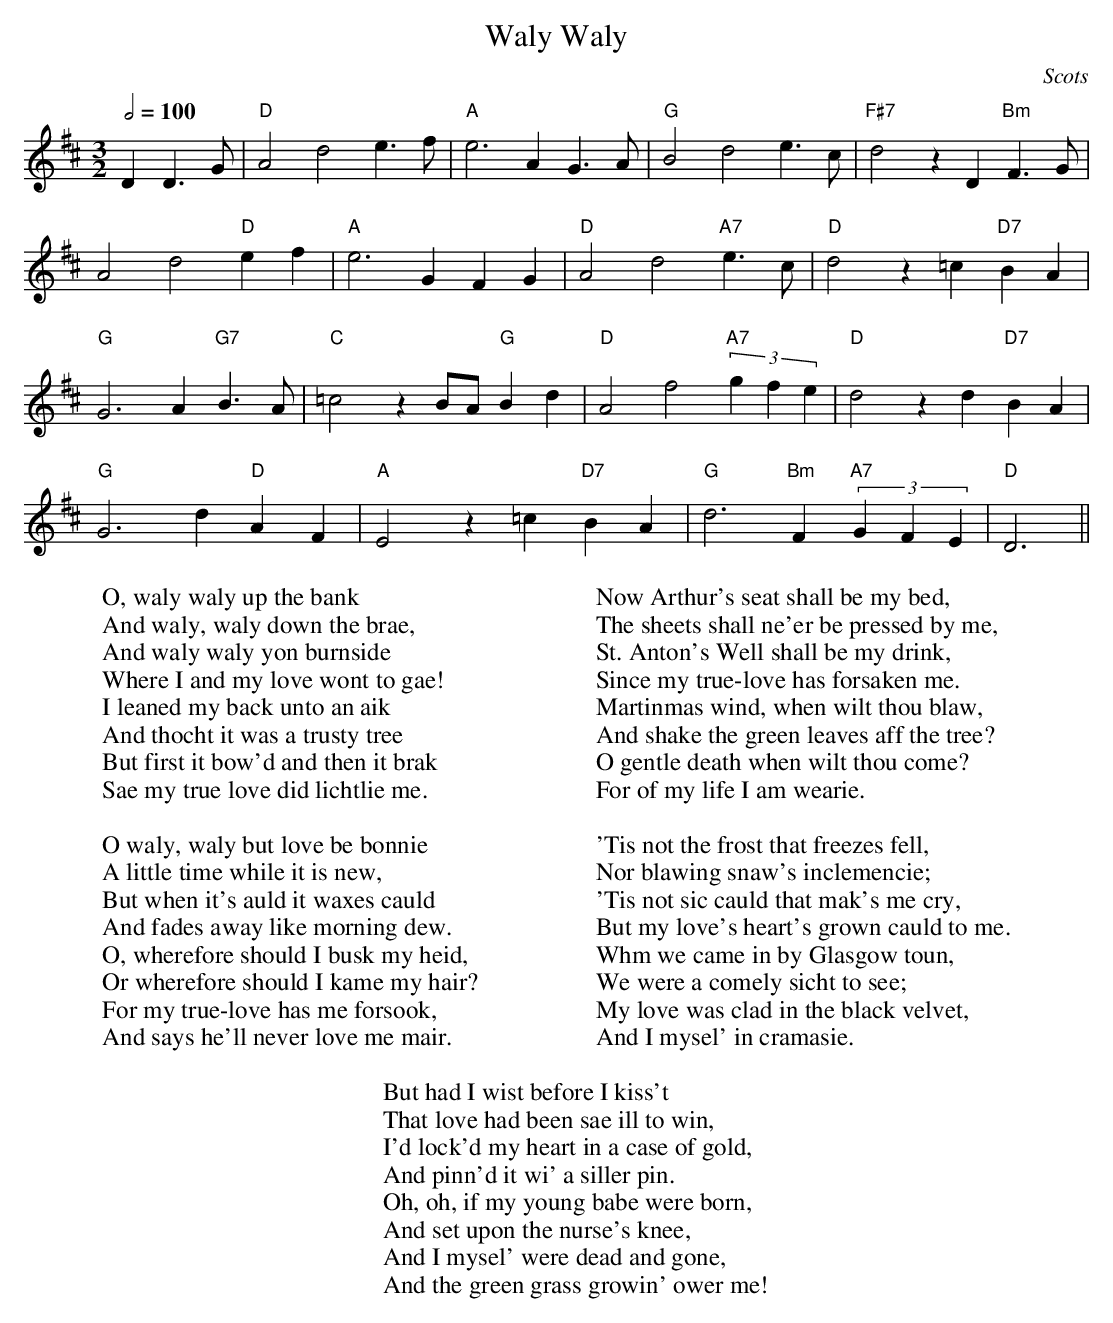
X:1
T:Waly, Waly
O:Scots
M:3/2
L:1/8
Q:1/2=100
W:O, waly waly up the bank
W:And waly, waly down the brae,
W:And waly waly yon burnside
W:Where I and my love wont to gae!
W:I leaned my back unto an aik
W:And thocht it was a trusty tree
W:But first it bow'd and then it brak
W:Sae my true love did lichtlie me.
W:
W:O waly, waly but love be bonnie
W:A little time while it is new,
W:But when it's auld it waxes cauld
W:And fades away like morning dew.
W:O, wherefore should I busk my heid,
W:Or wherefore should I kame my hair?
W:For my true-love has me forsook,
W:And says he'll never love me mair.
W:
W:Now Arthur's seat shall be my bed,
W:The sheets shall ne'er be pressed by me,
W:St. Anton's Well shall be my drink,
W:Since my true-love has forsaken me.
W:Martinmas wind, when wilt thou blaw,
W:And shake the green leaves aff the tree?
W:O gentle death when wilt thou come?
W:For of my life I am wearie.
W:
W:'Tis not the frost that freezes fell,
W:Nor blawing snaw's inclemencie;
W:'Tis not sic cauld that mak's me cry,
W:But my love's heart's grown cauld to me.
W:Whm we came in by Glasgow toun,
W:We were a comely sicht to see;
W:My love was clad in the black velvet,
W:And I mysel' in cramasie.
W:
W:But had I wist before I kiss't
W:That love had been sae ill to win,
W:I'd lock'd my heart in a case of gold,
W:And pinn'd it wi' a siller pin.
W:Oh, oh, if my young babe were born,
W:And set upon the nurse's knee,
W:And I mysel' were dead and gone,
W:And the green grass growin' ower me!
K:D
D2D3G|\
"D"A4 d4 e3f|"A"e6A2 G3A|"G"B4 d4 e3c|"F#7"d4 z2D2 "Bm"F3G|
A4 d4 "D"e2f2|"A"e6G2 F2G2|"D"A4 d4 "A7"e3c|"D"d4 z2=c2 "D7"B2A2|
"G"G6A2 "G7"B3A|"C"=c4 z2B-A "G"B2d2|"D"A4 f4 "A7"(3g2-f2e2|"D"d4 z2d2 "D7"B2A2|
"G"G6d2 "D"A2F2|"A"E4 z2=c2 "D7"B2A2|"G"d6"Bm"F2 "A7"(3G2-F2E2|"D"D6||
